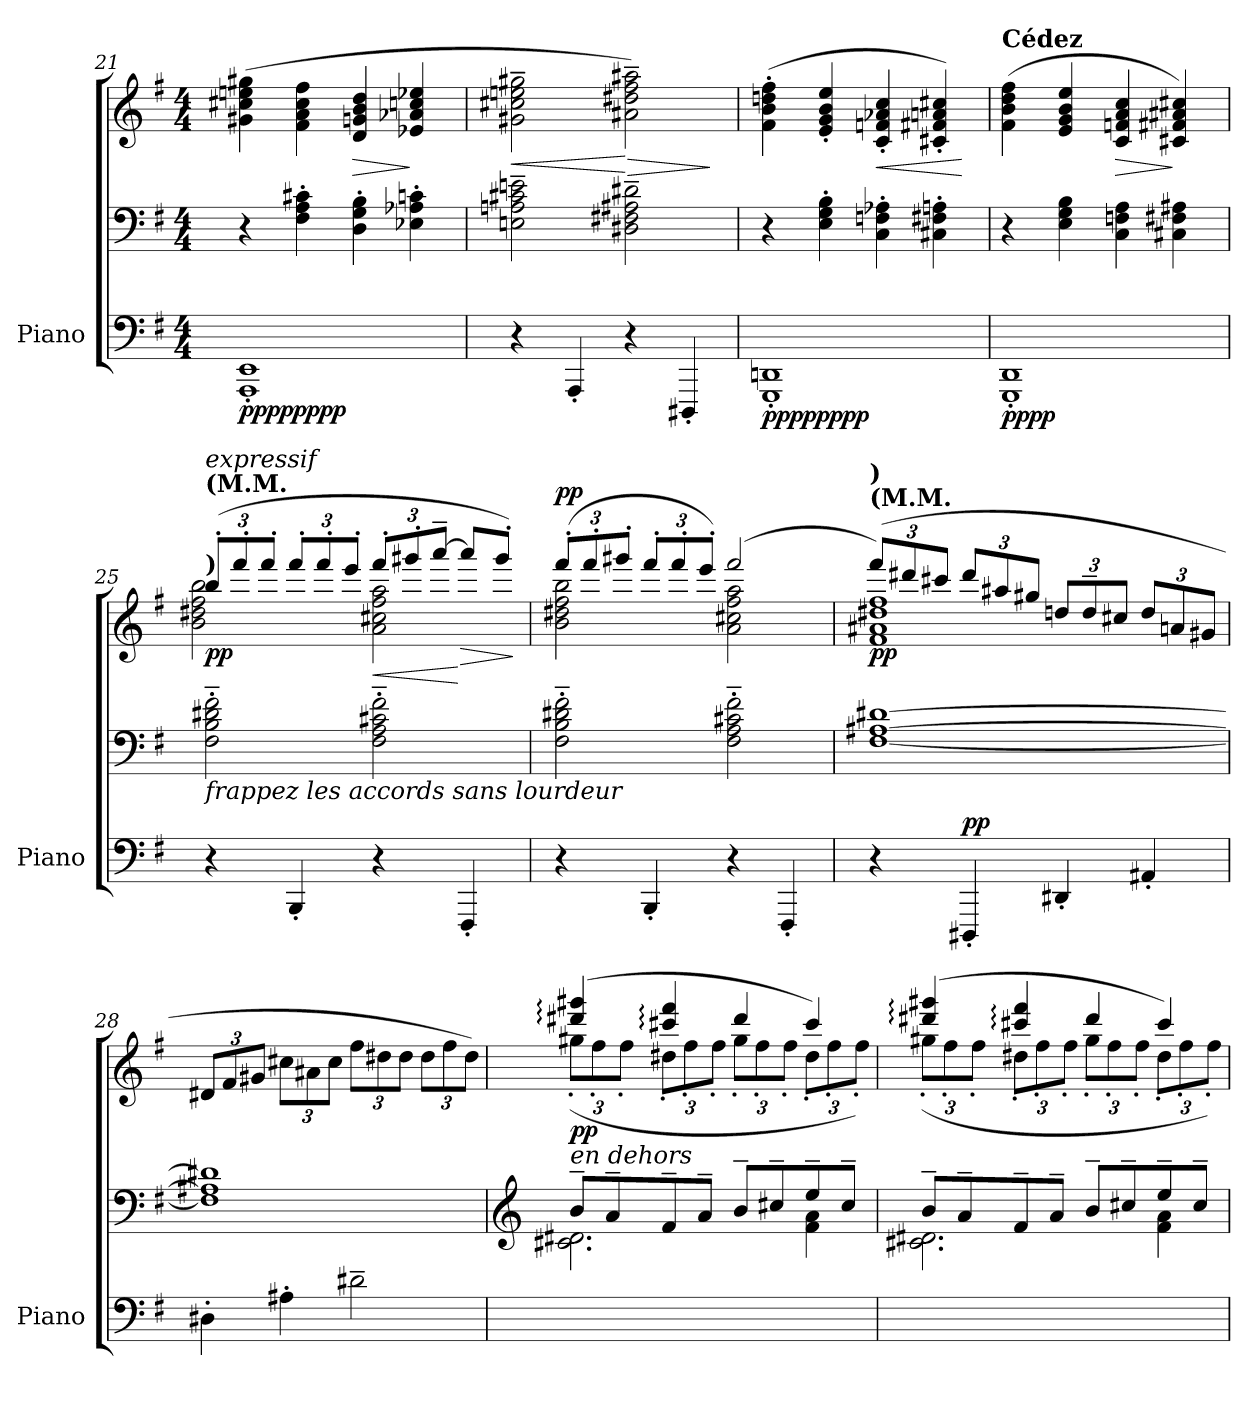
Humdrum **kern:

**kern	**kern	**kern	**dynam
*part1	*part1	*part1	*part1
*staff3	*staff2	*staff1	*staff1/2/3
*I"Piano	*	*	*
*I'Piano	*	*	*
*clefF4	*clefF4	*clefG2	*
*k[f#]	*k[f#]	*k[f#]	*
*M4/4	*M4/4	*M4/4	*
=21	=21	=21	=21
!	!	!	!LO:DY:b=3
!	!	!	!LO:DY:n=1:b=3
!	!	!	!LO:DY:n=2:b
1AAA' 1EE'	4r	(>4g#X\ 4cc#X\ 4een\ 4gg#X\	ppp ppp pp
.	4F#\' 4A\' 4c#X\'	4f#\ 4a\ 4cc#\ 4ff#\	.
!	!	!	!LO:HP:b
.	4D\' 4G\' 4B\'	4d/ 4gn/ 4b/ 4dd/	>
.	4E-X\' 4A-X\' 4cn\'	4e-X/ 4a-X/ 4ccn/ 4ee-X/	]
=22	=22	=22	=22
!	!	!	!LO:HP:b
4r	2En\~ 2An\~ 2c#X\~ 2en\~	2g#X\~ 2cc#X\~ 2een\~ 2gg#X\~	<
4AAA'/	.	.	.
!	!	!	!LO:HP:n=1:b
4r	2D#X\~ 2F#X\~ 2A#X\~ 2d#X\~	2a#X\~ 2dd#X\~ 2ff#\~ 2aa#X\~)	[ >
4DDD#X'/	.	.	.
.	.	.	]
=23	=23	=23	=23
!	!	!	!LO:DY:b=3
!	!	!	!LO:DY:n=1:b=3
!	!	!	!LO:DY:n=2:b
1GGG' 1DDn'	4r	(>4f#\' 4b\' 4ddn\' 4ff#\'	ppp ppp pp
.	4E\' 4G\' 4B\'	4e/' 4g/' 4b/' 4ee/'	.
!	!	!	!LO:HP:b
.	4C\' 4Fn\' 4A-X\'	4c/' 4fn/' 4a-X/' 4cc/'	<
.	4C#X\' 4F#X\' 4An\'	4c#X/' 4f#X/' 4an/' 4cc#X/')	.
.	.	.	[
!!LO:PB:g=z
=24	=24	=24	=24
!	!	!LO:TX:a:B:t=Cédez	!
!	!	!	!LO:DY:b=3
!	!	!	!LO:DY:n=1:b
1GGG' 1DD'	4r	(>4f#\ 4b\ 4dd\ 4ff#\	pp pp
.	4E\ 4G\ 4B\	4e/ 4g/ 4b/ 4ee/	.
!	!	!	!LO:HP:b
.	4C\ 4Fn\ 4A\	4c/ 4fn/ 4a/ 4cc/	>
.	4C#X\ 4F#X\ 4A#X\	4c#X/ 4f#X/ 4a#X/ 4cc#X/)	]
=25	=25	=25	=25
*	*	*Xbrackettup	*
*	*	*MM52	*
*	*	*^	*
!	!	!LO:TX:a:B:t=(M.M.	!	!
!	!	!LO:TX:a:B:t=)	!	!
!	!	!LO:TX:i:t=expressif	!	!
!	!LO:TX:b:i:t=frappez les accords sans lourdeur	!	!	!
!	!	!	!	!LO:DY:b
4r	2F#\'~ 2B\'~ 2d#X\'~ 2f#\'~	(>12bb'/L	2b\ 2dd#X\ 2ff#\ 2bb\	pp
.	.	12fff#'/	.	.
.	.	12fff#'/J	.	.
4BBB'/	.	12fff#'/L	.	.
.	.	12fff#'/	.	.
.	.	12eee'/J	.	.
!	!	!	!	!LO:HP:b
4r	2F#\'~ 2A\'~ 2c#X\'~ 2f#\'~	12fff#'/L	2a\ 2cc#X\ 2ff#\ 2aa\	<
.	.	12ggg#X'/	.	.
.	.	[12aaa~/J	.	.
!	!	!	!	!LO:HP:n=1:b
4FFF#'/	.	8aaa/L]	.	[ >
.	.	8ggg#'/J)	.	.
*	*	*v	*v	*
.	.	.	]
=26	=26	=26	=26
*	*	*^	*
!	!	!	!	!LO:DY:a
4r	2F#\'~ 2B\'~ 2d#X\'~ 2f#\'~	(>12fff#'/L	2b\ 2dd#X\ 2ff#\ 2bb\	pp
.	.	12fff#'/	.	.
.	.	12ggg#X'/J	.	.
4BBB'/	.	12fff#'/L	.	.
.	.	12fff#'/	.	.
.	.	12eee'/J)	.	.
4r	2F#\'~ 2A\'~ 2c#X\'~ 2f#\'~	(>2fff#/	2a\ 2cc#X\ 2ff#\ 2aa\	.
4FFF#'/	.	.	.	.
!!LO:LB:g=z	!!
=27	=27	=27	=27	=27
*	*	*MM66	*	*
!	!	!LO:TX:a:B:t=(M.M.	!	!
!	!	!LO:TX:a:B:t=)	!	!
!	!	!	!	!LO:DY:b
4r	[1F# [1A#X [1d#X	(<12fff#/L)	1f# 1a#X 1dd#X 1ff#	pp
.	.	12ddd#X/	.	.
.	.	12ccc#X/J	.	.
!	!	!	!	!LO:DY:a=3
4DDD#X'/	.	12ddd#/L	.	pp
.	.	12aa#X/	.	.
.	.	12gg#X/J	.	.
4DD#X'/	.	12ddn/L	.	.
.	.	12dd~/	.	.
.	.	12cc#X/J	.	.
4AA#X'/	.	12dd/L	.	.
.	.	12an/	.	.
.	.	12g#X/J	.	.
*	*	*v	*v	*
=28	=28	=28	=28
4D#X'\	1F#] 1A#X] 1d#X]	12d#X/L	.
.	.	12f#/	.
.	.	12g#X/J	.
4A#X'\	.	12cc#X\L	.
.	.	12a#X\	.
.	.	12cc#\J	.
2d#X~\	.	12ff#\L	.
.	.	12dd#X\	.
.	.	12dd#\J	.
.	.	12dd#\L	.
.	.	12ff#\	.
.	.	12dd#\J)	.
=29	=29	=29	=29
*	*clefG2	*	*
*	*^	*^	*
!	!LO:TX:i:t=en dehors	!	!	!	!
!	!	!	!	!	!LO:DY:b
1ryy	8b~/L	2.c#X\ 2.d#X\	(>4ddd#X/: 4ggg#X/:	(<12gg#X'\L	pp
.	.	.	.	12ff#'\	.
.	8a~/	.	.	.	.
.	.	.	.	12ff#'\J	.
.	8f#~/	.	4ccc#X/: 4fff#/:	12dd#X'\L	.
.	.	.	.	12ff#'\	.
.	8a~/J	.	.	.	.
.	.	.	.	12ff#'\J	.
.	8b~/L	.	4ddd#:/	12gg#'\L	.
.	.	.	.	12ff#'\	.
.	8cc#X~/	.	.	.	.
.	.	.	.	12ff#'\J	.
.	8ee~/	4f#\ 4a\	4ccc#:/)	12dd#'\L	.
.	.	.	.	12ff#'\	.
.	8cc#~/J	.	.	.	.
.	.	.	.	12ff#'\J)	.
!!LO:LB:g=z	!!
=30	=30	=30	=30	=30	=30
1ryy	8b~/L	2.c#X\ 2.d#X\	(>4ddd#X/: 4ggg#X/:	(<12gg#X'\L	.
.	.	.	.	12ff#'\	.
.	8a~/	.	.	.	.
.	.	.	.	12ff#'\J	.
.	8f#~/	.	4ccc#X/: 4fff#/:	12dd#X'\L	.
.	.	.	.	12ff#'\	.
.	8a~/J	.	.	.	.
.	.	.	.	12ff#'\J	.
.	8b~/L	.	4ddd#:/	12gg#'\L	.
.	.	.	.	12ff#'\	.
.	8cc#X~/	.	.	.	.
.	.	.	.	12ff#'\J	.
.	8ee~/	4f#\ 4a\	4ccc#:/)	12dd#'\L	.
.	.	.	.	12ff#'\	.
.	8cc#~/J	.	.	.	.
.	.	.	.	12ff#'\J)	.
*	*v	*v	*	*	*
*	*	*v	*v	*
=	=	=	=
*-	*-	*-	*-
